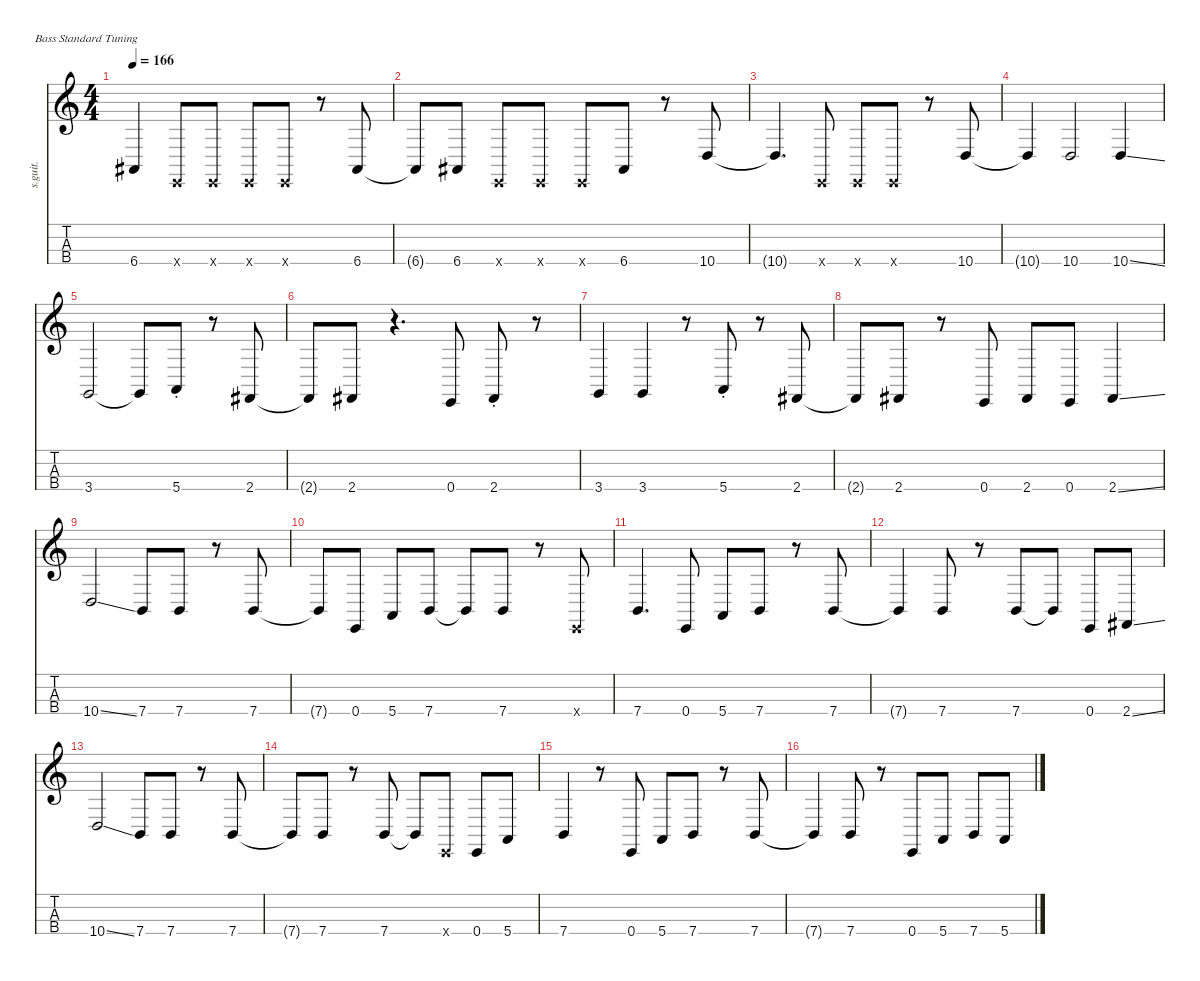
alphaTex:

\defaultSystemsLayout 4
\hideDynamics
\bracketExtendMode nobrackets
\track ("Colin Greenwood" "s.guit.") {instrument electricbassfinger}
\staff {score tabs}
\tuning (G2 D2 A1 E1)
\ts (4 4)
\tempo 166
\clef g2
\ks c
6.4{t acc #}.4{lyrics (0 "") lyrics (1 "") lyrics (2 "") lyrics (3 "") lyrics (4 "") dy f} 0.4{x}.8{lyrics (0 "") lyrics (1 "") lyrics (2 "") lyrics (3 "") lyrics (4 "")} 0.4{x}.8{lyrics (0 "") lyrics (1 "") lyrics (2 "") lyrics (3 "") lyrics (4 "")} 0.4{x}.8{lyrics (0 "") lyrics (1 "") lyrics (2 "") lyrics (3 "") lyrics (4 "")} 0.4{x}.8{lyrics (0 "") lyrics (1 "") lyrics (2 "") lyrics (3 "") lyrics (4 "")} r.8 6.4{acc #}.8{lyrics (0 "") lyrics (1 "") lyrics (2 "") lyrics (3 "") lyrics (4 "")} |
6.4{t acc #}.8{lyrics (0 "") lyrics (1 "") lyrics (2 "") lyrics (3 "") lyrics (4 "")} 6.4{acc #}.8{lyrics (0 "") lyrics (1 "") lyrics (2 "") lyrics (3 "") lyrics (4 "")} 0.4{x}.8{lyrics (0 "") lyrics (1 "") lyrics (2 "") lyrics (3 "") lyrics (4 "")} 0.4{x}.8{lyrics (0 "") lyrics (1 "") lyrics (2 "") lyrics (3 "") lyrics (4 "")} 0.4{x}.8{lyrics (0 "") lyrics (1 "") lyrics (2 "") lyrics (3 "") lyrics (4 "")} 6.4{acc #}.8{lyrics (0 "") lyrics (1 "") lyrics (2 "") lyrics (3 "") lyrics (4 "")} r.8 10.4.8{lyrics (0 "") lyrics (1 "") lyrics (2 "") lyrics (3 "") lyrics (4 "")} |
10.4{t}.4{d lyrics (0 "") lyrics (1 "") lyrics (2 "") lyrics (3 "") lyrics (4 "")} 0.4{x}.8{lyrics (0 "") lyrics (1 "") lyrics (2 "") lyrics (3 "") lyrics (4 "")} 0.4{x}.8{lyrics (0 "") lyrics (1 "") lyrics (2 "") lyrics (3 "") lyrics (4 "")} 0.4{x}.8{lyrics (0 "") lyrics (1 "") lyrics (2 "") lyrics (3 "") lyrics (4 "")} r.8 10.4.8{lyrics (0 "") lyrics (1 "") lyrics (2 "") lyrics (3 "") lyrics (4 "")} |
10.4{t}.4{lyrics (0 "") lyrics (1 "") lyrics (2 "") lyrics (3 "") lyrics (4 "")} 10.4.2{lyrics (0 "") lyrics (1 "") lyrics (2 "") lyrics (3 "") lyrics (4 "")} 10.4{ss}.4{lyrics (0 "") lyrics (1 "") lyrics (2 "") lyrics (3 "") lyrics (4 "")} |
3.4.2{lyrics (0 "") lyrics (1 "") lyrics (2 "") lyrics (3 "") lyrics (4 "")} 3.4{t}.8{lyrics (0 "") lyrics (1 "") lyrics (2 "") lyrics (3 "") lyrics (4 "")} 5.4{st}.8{lyrics (0 "") lyrics (1 "") lyrics (2 "") lyrics (3 "") lyrics (4 "")} r.8 2.4{acc #}.8{lyrics (0 "") lyrics (1 "") lyrics (2 "") lyrics (3 "") lyrics (4 "")} |
2.4{t acc #}.8{lyrics (0 "") lyrics (1 "") lyrics (2 "") lyrics (3 "") lyrics (4 "")} 2.4{acc #}.8{lyrics (0 "") lyrics (1 "") lyrics (2 "") lyrics (3 "") lyrics (4 "")} r.4{d} 0.4.8{lyrics (0 "") lyrics (1 "") lyrics (2 "") lyrics (3 "") lyrics (4 "")} 2.4{st acc #}.8{lyrics (0 "") lyrics (1 "") lyrics (2 "") lyrics (3 "") lyrics (4 "")} r.8 |
3.4.4{lyrics (0 "") lyrics (1 "") lyrics (2 "") lyrics (3 "") lyrics (4 "")} 3.4.4{lyrics (0 "") lyrics (1 "") lyrics (2 "") lyrics (3 "") lyrics (4 "")} r.8 5.4{st}.8{lyrics (0 "") lyrics (1 "") lyrics (2 "") lyrics (3 "") lyrics (4 "")} r.8 2.4{acc #}.8{lyrics (0 "") lyrics (1 "") lyrics (2 "") lyrics (3 "") lyrics (4 "")} |
2.4{t acc #}.8{lyrics (0 "") lyrics (1 "") lyrics (2 "") lyrics (3 "") lyrics (4 "")} 2.4{acc #}.8{lyrics (0 "") lyrics (1 "") lyrics (2 "") lyrics (3 "") lyrics (4 "")} r.8 0.4.8{lyrics (0 "") lyrics (1 "") lyrics (2 "") lyrics (3 "") lyrics (4 "")} 2.4{acc #}.8{lyrics (0 "") lyrics (1 "") lyrics (2 "") lyrics (3 "") lyrics (4 "")} 0.4.8{lyrics (0 "") lyrics (1 "") lyrics (2 "") lyrics (3 "") lyrics (4 "")} 2.4{ss acc #}.4{lyrics (0 "") lyrics (1 "") lyrics (2 "") lyrics (3 "") lyrics (4 "")} |
10.4{ss}.2{lyrics (0 "") lyrics (1 "") lyrics (2 "") lyrics (3 "") lyrics (4 "")} 7.4.8{lyrics (0 "") lyrics (1 "") lyrics (2 "") lyrics (3 "") lyrics (4 "")} 7.4.8{lyrics (0 "") lyrics (1 "") lyrics (2 "") lyrics (3 "") lyrics (4 "")} r.8 7.4.8{lyrics (0 "") lyrics (1 "") lyrics (2 "") lyrics (3 "") lyrics (4 "")} |
7.4{t}.8{lyrics (0 "") lyrics (1 "") lyrics (2 "") lyrics (3 "") lyrics (4 "")} 0.4.8{lyrics (0 "") lyrics (1 "") lyrics (2 "") lyrics (3 "") lyrics (4 "")} 5.4.8{lyrics (0 "") lyrics (1 "") lyrics (2 "") lyrics (3 "") lyrics (4 "")} 7.4.8{lyrics (0 "") lyrics (1 "") lyrics (2 "") lyrics (3 "") lyrics (4 "")} 7.4{t}.8{lyrics (0 "") lyrics (1 "") lyrics (2 "") lyrics (3 "") lyrics (4 "")} 7.4.8{lyrics (0 "") lyrics (1 "") lyrics (2 "") lyrics (3 "") lyrics (4 "")} r.8 0.4{x}.8{lyrics (0 "") lyrics (1 "") lyrics (2 "") lyrics (3 "") lyrics (4 "")} |
7.4.4{d lyrics (0 "") lyrics (1 "") lyrics (2 "") lyrics (3 "") lyrics (4 "")} 0.4.8{lyrics (0 "") lyrics (1 "") lyrics (2 "") lyrics (3 "") lyrics (4 "")} 5.4.8{lyrics (0 "") lyrics (1 "") lyrics (2 "") lyrics (3 "") lyrics (4 "")} 7.4.8{lyrics (0 "") lyrics (1 "") lyrics (2 "") lyrics (3 "") lyrics (4 "")} r.8 7.4.8{lyrics (0 "") lyrics (1 "") lyrics (2 "") lyrics (3 "") lyrics (4 "")} |
7.4{t}.4{lyrics (0 "") lyrics (1 "") lyrics (2 "") lyrics (3 "") lyrics (4 "")} 7.4.8{lyrics (0 "") lyrics (1 "") lyrics (2 "") lyrics (3 "") lyrics (4 "")} r.8 7.4.8{lyrics (0 "") lyrics (1 "") lyrics (2 "") lyrics (3 "") lyrics (4 "")} 7.4{t}.8{lyrics (0 "") lyrics (1 "") lyrics (2 "") lyrics (3 "") lyrics (4 "")} 0.4.8{lyrics (0 "") lyrics (1 "") lyrics (2 "") lyrics (3 "") lyrics (4 "")} 2.4{ss acc #}.8{lyrics (0 "") lyrics (1 "") lyrics (2 "") lyrics (3 "") lyrics (4 "")} |
10.4{ss}.2{lyrics (0 "") lyrics (1 "") lyrics (2 "") lyrics (3 "") lyrics (4 "")} 7.4.8{lyrics (0 "") lyrics (1 "") lyrics (2 "") lyrics (3 "") lyrics (4 "")} 7.4.8{lyrics (0 "") lyrics (1 "") lyrics (2 "") lyrics (3 "") lyrics (4 "")} r.8 7.4.8{lyrics (0 "") lyrics (1 "") lyrics (2 "") lyrics (3 "") lyrics (4 "")} |
7.4{t}.8{lyrics (0 "") lyrics (1 "") lyrics (2 "") lyrics (3 "") lyrics (4 "")} 7.4.8{lyrics (0 "") lyrics (1 "") lyrics (2 "") lyrics (3 "") lyrics (4 "")} r.8 7.4.8{lyrics (0 "") lyrics (1 "") lyrics (2 "") lyrics (3 "") lyrics (4 "")} 7.4{t}.8{lyrics (0 "") lyrics (1 "") lyrics (2 "") lyrics (3 "") lyrics (4 "")} 0.4{x}.8{lyrics (0 "") lyrics (1 "") lyrics (2 "") lyrics (3 "") lyrics (4 "")} 0.4.8{lyrics (0 "") lyrics (1 "") lyrics (2 "") lyrics (3 "") lyrics (4 "")} 5.4.8{lyrics (0 "") lyrics (1 "") lyrics (2 "") lyrics (3 "") lyrics (4 "")} |
7.4.4{lyrics (0 "") lyrics (1 "") lyrics (2 "") lyrics (3 "") lyrics (4 "")} r.8 0.4.8{lyrics (0 "") lyrics (1 "") lyrics (2 "") lyrics (3 "") lyrics (4 "")} 5.4.8{lyrics (0 "") lyrics (1 "") lyrics (2 "") lyrics (3 "") lyrics (4 "")} 7.4.8{lyrics (0 "") lyrics (1 "") lyrics (2 "") lyrics (3 "") lyrics (4 "")} r.8 7.4.8{lyrics (0 "") lyrics (1 "") lyrics (2 "") lyrics (3 "") lyrics (4 "")} |
7.4{t}.4{lyrics (0 "") lyrics (1 "") lyrics (2 "") lyrics (3 "") lyrics (4 "")} 7.4.8{lyrics (0 "") lyrics (1 "") lyrics (2 "") lyrics (3 "") lyrics (4 "")} r.8 0.4.8{lyrics (0 "") lyrics (1 "") lyrics (2 "") lyrics (3 "") lyrics (4 "")} 5.4.8{lyrics (0 "") lyrics (1 "") lyrics (2 "") lyrics (3 "") lyrics (4 "")} 7.4.8{lyrics (0 "") lyrics (1 "") lyrics (2 "") lyrics (3 "") lyrics (4 "")} 5.4{ss}.8{lyrics (0 "") lyrics (1 "") lyrics (2 "") lyrics (3 "") lyrics (4 "")}
